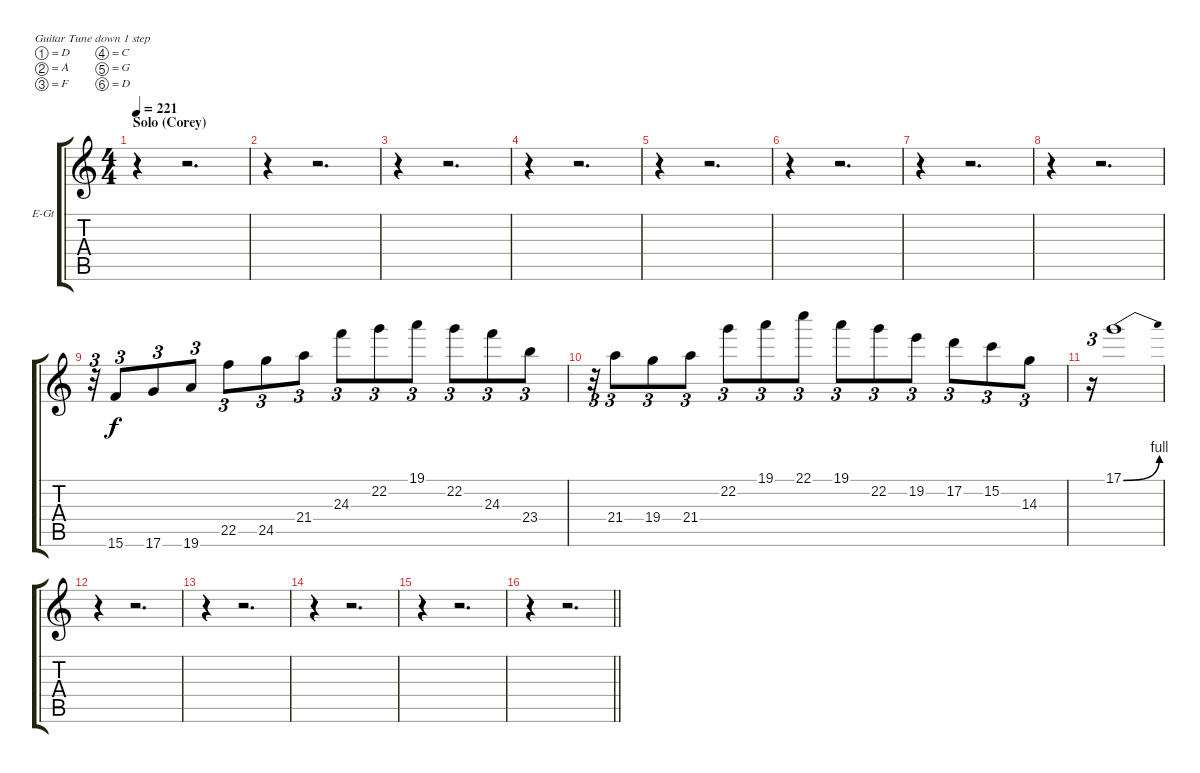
\bracketExtendMode groupsimilarinstruments
\firstSystemTrackNameOrientation horizontal
\otherSystemsTrackNameOrientation horizontal
\track ("Extra Guitar" "E-Gt") {instrument distortionguitar}
\staff {score tabs}
\tuning (D4 A3 F3 C3 G2 D2)
\ts (4 4)
\section ("" "Solo (Corey)")
\tempo 221
\clef g2
\ks c
r.4{dy f} r.2{d} |
r.4 r.2{d} |
r.4 r.2{d} |
r.4 r.2{d} |
r.4 r.2{d} |
r.4 r.2{d} |
r.4 r.2{d} |
r.4 r.2{d} |
r.32{tu (3 2)} 15.6.8{tu (3 2)} 17.6.8{tu (3 2)} 19.6.8{tu (3 2)} 22.5.8{tu (3 2)} 24.5.8{tu (3 2)} 21.4.8{tu (3 2)} 24.3.8{tu (3 2)} 22.2.8{tu (3 2)} 19.1.8{tu (3 2)} 22.2.8{tu (3 2)} 24.3.8{tu (3 2)} 23.4.8{tu (3 2)} |
r.32{tu (3 2)} 21.4.8{tu (3 2)} 19.4.8{tu (3 2)} 21.4.8{tu (3 2)} 22.2.8{tu (3 2)} 19.1.8{tu (3 2)} 22.1.8{tu (3 2)} 19.1.8{tu (3 2)} 22.2.8{tu (3 2)} 19.2.8{tu (3 2)} 17.2.8{tu (3 2)} 15.2.8{tu (3 2)} 14.3.8{tu (3 2)} |
r.16{tu (3 2)} 17.1{be (bend 0 0 60 4)}.1 |
r.4 r.2{d} |
r.4 r.2{d} |
r.4 r.2{d} |
r.4 r.2{d} |
\barLineRight lightlight
r.4 r.2{d}
